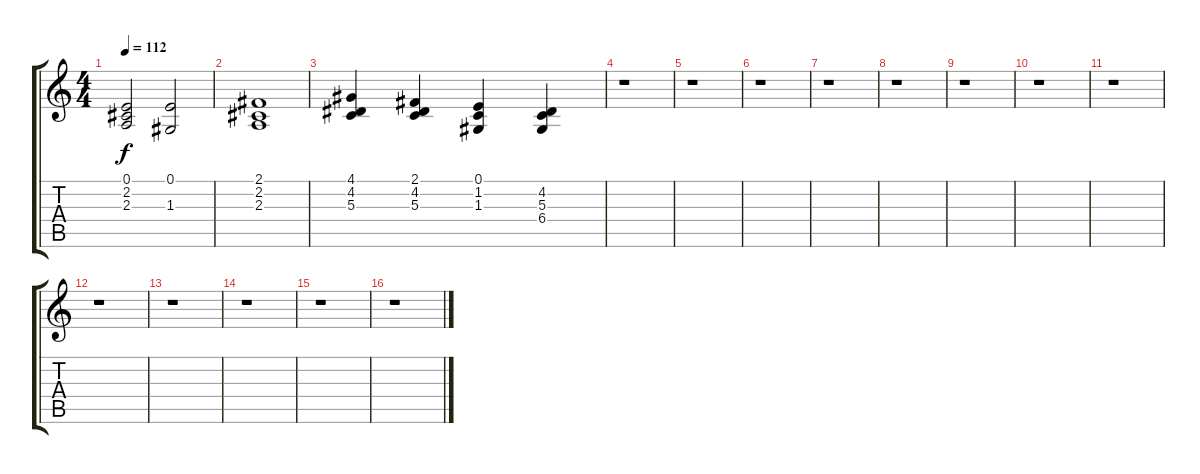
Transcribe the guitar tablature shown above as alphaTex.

\track "" {instrument stringensemble1}
\staff {score tabs}
\tuning (E4 B3 G3 D3 A2 E2) {hide}
\ts (4 4)
\tempo 112
\clef g2
\ks c
(0.1 2.2 2.3).2{dy f} (0.1 1.3).2 |
(2.1 2.2 2.3).1 |
(4.1 4.2 5.3).4 (2.1 4.2 5.3).4 (0.1 1.2 1.3).4 (4.2 5.3 6.4).4 |
r.1 |
r.1 |
r.1 |
r.1 |
r.1 |
r.1 |
r.1 |
r.1 |
r.1 |
r.1 |
r.1 |
r.1 |
r.1
